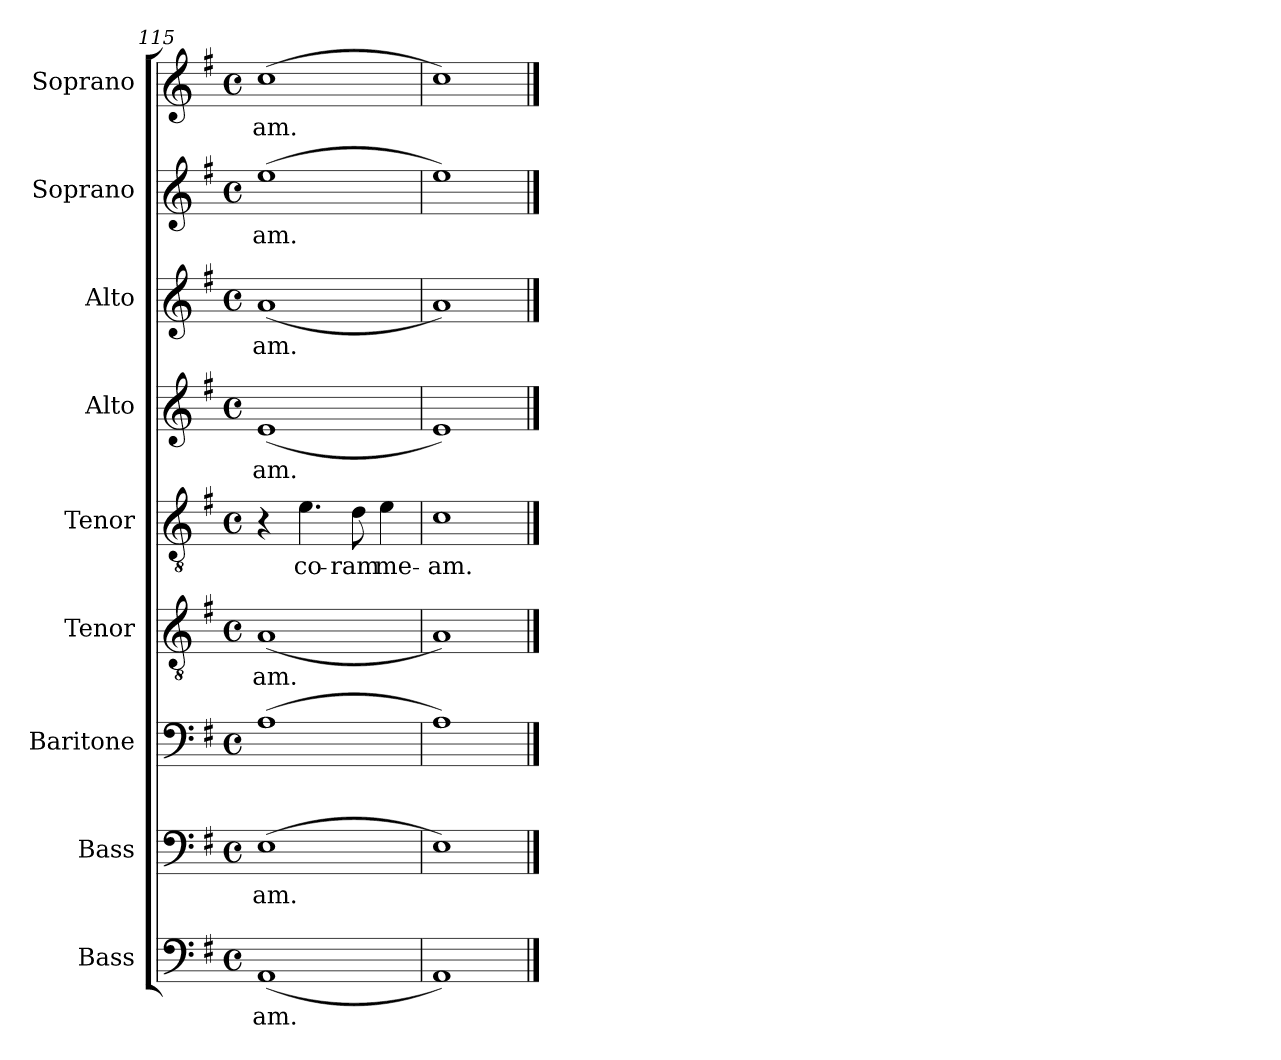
**kern	**text	**kern	**text	**kern	**kern	**text	**kern	**text	**kern	**text	**kern	**text	**kern	**text	**kern	**text
*part9	*part9	*part8	*part8	*part7	*part6	*part6	*part5	*part5	*part4	*part4	*part3	*part3	*part2	*part2	*part1	*part1
*staff9	*staff9	*staff8	*staff8	*staff7	*staff6	*staff6	*staff5	*staff5	*staff4	*staff4	*staff3	*staff3	*staff2	*staff2	*staff1	*staff1
*I"Bass	*	*I"Bass	*	*I"Baritone	*I"Tenor	*	*I"Tenor	*	*I"Alto	*	*I"Alto	*	*I"Soprano	*	*I"Soprano	*
*I'B.	*	*I'B.	*	*I'Bar.	*I'T.	*	*I'T.	*	*I'A.	*	*I'A.	*	*I'S.	*	*I'S.	*
*clefF4	*	*clefF4	*	*clefF4	*clefGv2	*	*clefGv2	*	*clefG2	*	*clefG2	*	*clefG2	*	*clefG2	*
*	*	*	*	*	*ITrd7c12	*	*ITrd7c12	*	*	*	*	*	*	*	*	*
*k[f#]	*	*k[f#]	*	*k[f#]	*k[f#]	*	*k[f#]	*	*k[f#]	*	*k[f#]	*	*k[f#]	*	*k[f#]	*
*G:	*	*G:	*	*G:	*G:	*	*G:	*	*G:	*	*G:	*	*G:	*	*G:	*
*M4/4	*	*M4/4	*	*M4/4	*M4/4	*	*M4/4	*	*M4/4	*	*M4/4	*	*M4/4	*	*M4/4	*
*met(c)	*	*met(c)	*	*met(c)	*met(c)	*	*met(c)	*	*met(c)	*	*met(c)	*	*met(c)	*	*met(c)	*
=115	=115	=115	=115	=115	=115	=115	=115	=115	=115	=115	=115	=115	=115	=115	=115	=115
!	!LO:LY:b:color=#000000	!	!	!	!	!	!	!	!	!	!	!	!	!	!	!
!	!	!	!LO:LY:b:color=#000000	!	!	!	!	!	!	!	!	!	!	!	!	!
!	!	!	!	!	!	!LO:LY:b:color=#000000	!	!	!	!	!	!	!	!	!	!
!	!	!	!	!	!	!	!	!	!	!LO:LY:b:color=#000000	!	!	!	!	!	!
!	!	!	!	!	!	!	!	!	!	!	!	!LO:LY:b:color=#000000	!	!	!	!
!	!	!	!	!	!	!	!	!	!	!	!	!	!	!LO:LY:b:color=#000000	!	!
!	!	!	!	!	!	!	!	!	!	!	!	!	!	!	!	!LO:LY:b:color=#000000
(1AAi	-am.	(1Ei	-am.	(1Ai	(1AAi	-am.	4r	.	(1ei	-am.	(1ai	-am.	(1eei	-am.	(1cci	-am.
!	!	!	!	!	!	!	!	!LO:LY:b:color=#000000	!	!	!	!	!	!	!	!
.	.	.	.	.	.	.	4.Ei\	co-	.	.	.	.	.	.	.	.
!	!	!	!	!	!	!	!	!LO:LY:b:color=#000000	!	!	!	!	!	!	!	!
.	.	.	.	.	.	.	8Di\	-ram	.	.	.	.	.	.	.	.
!	!	!	!	!	!	!	!	!LO:LY:b:color=#000000	!	!	!	!	!	!	!	!
.	.	.	.	.	.	.	4Ei\	me-	.	.	.	.	.	.	.	.
=116	=116	=116	=116	=116	=116	=116	=116	=116	=116	=116	=116	=116	=116	=116	=116	=116
!	!	!	!	!	!	!	!	!LO:LY:b:color=#000000	!	!	!	!	!	!	!	!
1AAi)	.	1Ei)	.	1Ai)	1AAi)	.	1Ci	-am.	1ei)	.	1ai)	.	1eei)	.	1cci)	.
==	==	==	==	==	==	==	==	==	==	==	==	==	==	==	==	==
*-	*-	*-	*-	*-	*-	*-	*-	*-	*-	*-	*-	*-	*-	*-	*-	*-
